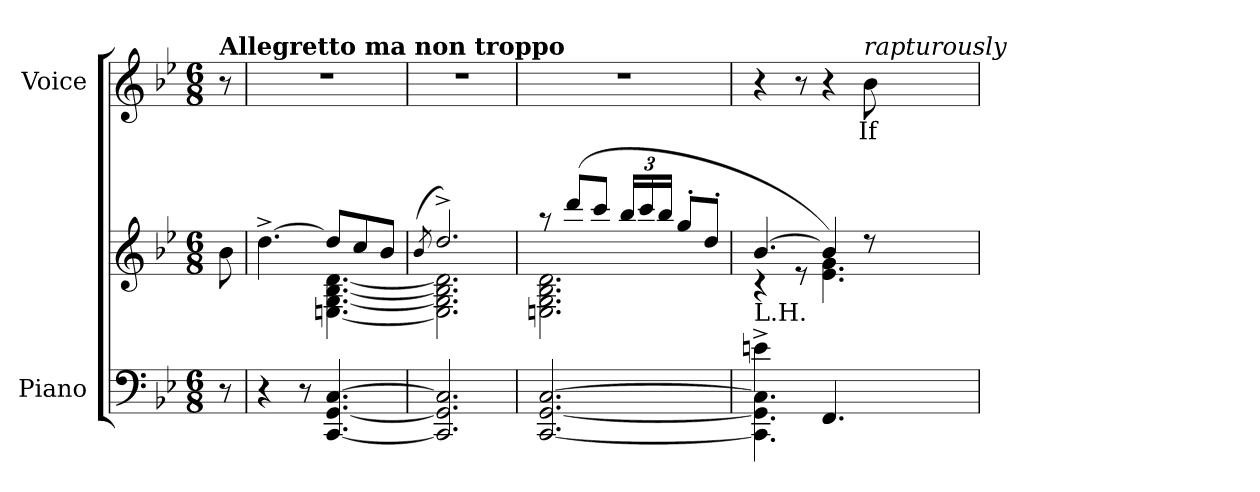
**kern	**kern	**dynam	**kern	**text
*part2	*part2	*part2	*part1	*part1
*staff3	*staff2	*staff2/3	*staff1	*staff1
*I"Piano	*	*	*I"Voice	*
*I'Pno	*	*	*	*
*clefF4	*clefG2	*	*clefG2	*
*k[b-e-]	*k[b-e-]	*	*k[b-e-]	*
*M6/8	*M6/8	*	*M6/8	*
=	=	=	=	=
!	!	!	!LO:TX:a:B:t=Allegretto ma non troppo	!
!	!	!LO:DY:b	!	!
!	!	!LO:DY:n=1:b	!	!
8r	8b-\	f other-dynamics	8r	.
=1	=1	=1	=1	=1
*	*^	*	*	*
4r	[>4.dd^\	4.ryy	.	2.r	.
8r	.	.	.	.	.
[4.CC/ [4.GG/ [4.C/	8dd/L]	[4.En\ [4.G\ [4.B-\ [4.d\	.	.	.
.	8cc/	.	.	.	.
.	8b-/J	.	.	.	.
=2	=2	=2	=2	=2	=2
.	(8qb-/	.	.	.	.
2.CC/] 2.GG/] 2.C/]	2.dd^/)	2.E\] 2.G\] 2.B-\] 2.d\]	.	2.r	.
=3	=3	=3	=3	=3	=3
[2.CC/ [2.GG/ [<2.C/	8r	2.En\ 2.G\ 2.B-\ 2.d\	.	2.r	.
.	(8ddd/L	.	.	.	.
.	8ccc/J	.	.	.	.
*	*Xbrackettup	*	*	*	*
.	24bb-/LL	.	.	.	.
.	24ccc/	.	.	.	.
.	24bb-/JJ	.	.	.	.
.	8gg'/L	.	.	.	.
.	8dd'/J	.	.	.	.
=4	=4	=4	=4	=4	=4
*^	*	*^	*	*	*
!	!	!LO:TX:b:t=L.H.	!	!	!	!	!
4en^\	4.CC\] 4.GG\] 4.C\]	[4.b-/	4.ryy	4r	.	4r	.
2ryy	.	.	.	8r	.	8r	.
.	4.FF/	4b-/])	4.e-\ 4.g\	4.ryy	.	4r	.
!	!	!	!	!	!	!LO:TX:a:i:t=rapturously	!
.	.	8r	.	.	.	8b-\	If
*v	*v	*	*	*	*	*	*
*	*v	*v	*v	*	*	*
=	=	=	=	=
*-	*-	*-	*-	*-
